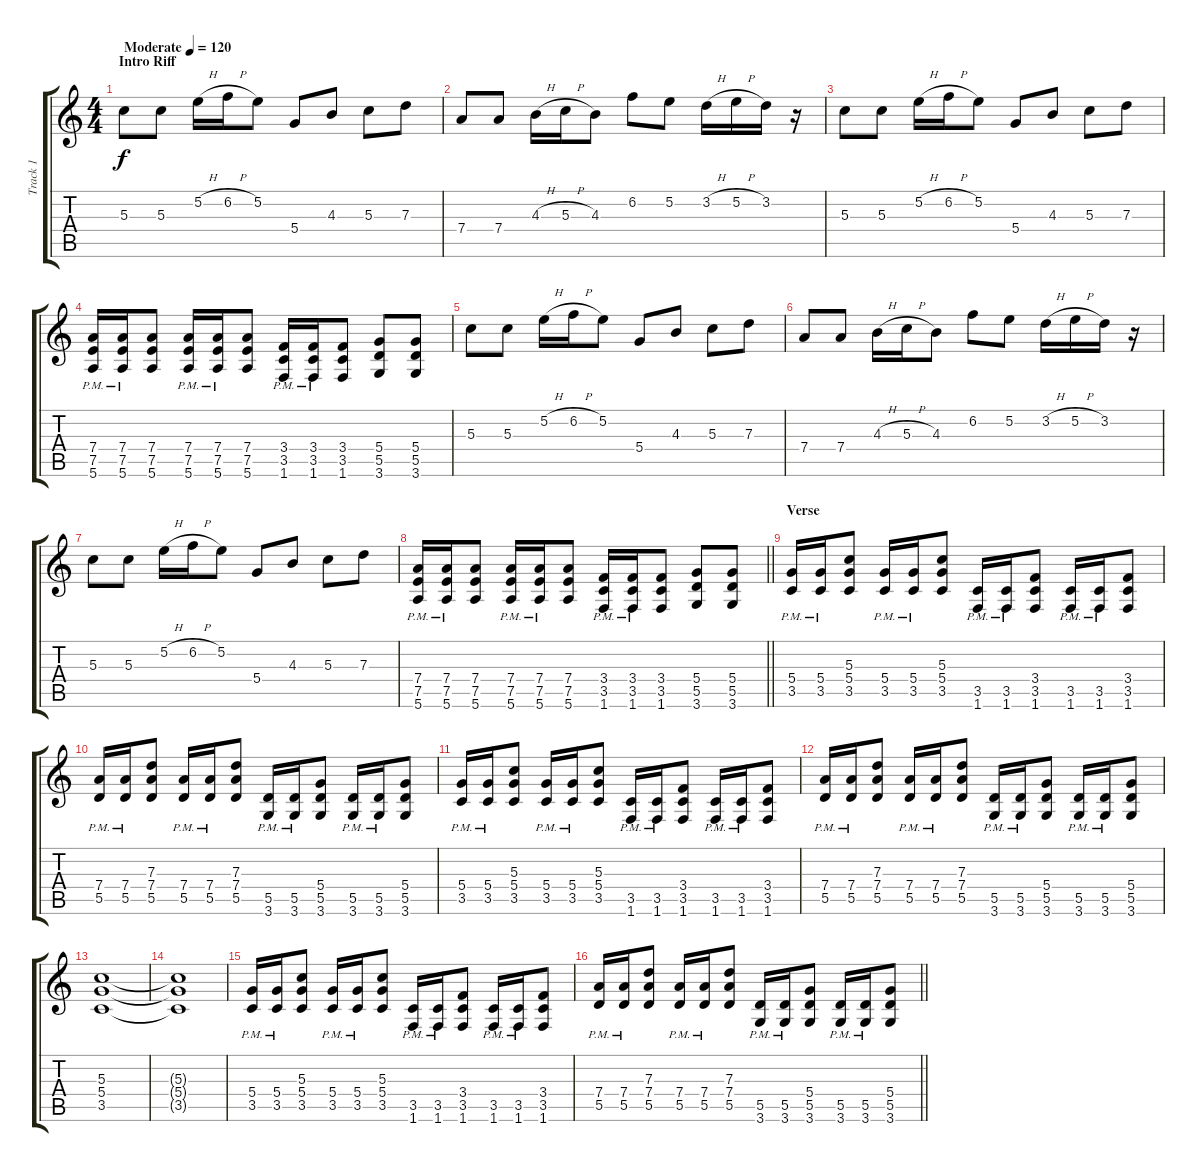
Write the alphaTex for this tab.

\track ("Track 1" "Track 1") {solo instrument distortionguitar}
\staff {score tabs}
\tuning (E4 B3 G3 D3 A2 E2) {hide}
\ts (4 4)
\section ("" "Intro Riff")
\tempo (120 "Moderate")
\clef g2
\ks c
5.3.8{dy f volume 16 instrument distortionguitar} 5.3.8 5.2{h}.16 6.2{h}.16 5.2.8 5.4.8 4.3.8 5.3.8 7.3.8 |
7.4.8 7.4.8 4.3{h}.16 5.3{h}.16 4.3.8 6.2.8 5.2.8 3.2{h}.16 5.2{h}.16 3.2.16 r.16 |
5.3.8 5.3.8 5.2{h}.16 6.2{h}.16 5.2.8 5.4.8 4.3.8 5.3.8 7.3.8 |
(7.4{pm} 7.5{pm} 5.6{pm}).16 (7.4{pm} 7.5{pm} 5.6{pm}).16 (7.4 7.5 5.6).8 (7.4{pm} 7.5{pm} 5.6{pm}).16 (7.4{pm} 7.5{pm} 5.6{pm}).16 (7.4 7.5 5.6).8 (3.4{pm} 3.5{pm} 1.6{pm}).16 (3.4{pm} 3.5{pm} 1.6{pm}).16 (3.4 3.5 1.6).8 (5.4 5.5 3.6).8 (5.4 5.5 3.6).8 |
5.3.8 5.3.8 5.2{h}.16 6.2{h}.16 5.2.8 5.4.8 4.3.8 5.3.8 7.3.8 |
7.4.8 7.4.8 4.3{h}.16 5.3{h}.16 4.3.8 6.2.8 5.2.8 3.2{h}.16 5.2{h}.16 3.2.16 r.16 |
5.3.8 5.3.8 5.2{h}.16 6.2{h}.16 5.2.8 5.4.8 4.3.8 5.3.8 7.3.8 |
\barLineRight lightlight
(7.4{pm} 7.5{pm} 5.6{pm}).16 (7.4{pm} 7.5{pm} 5.6{pm}).16 (7.4 7.5 5.6).8 (7.4{pm} 7.5{pm} 5.6{pm}).16 (7.4{pm} 7.5{pm} 5.6{pm}).16 (7.4 7.5 5.6).8 (3.4{pm} 3.5{pm} 1.6{pm}).16 (3.4{pm} 3.5{pm} 1.6{pm}).16 (3.4 3.5 1.6).8 (5.4 5.5 3.6).8 (5.4 5.5 3.6).8 |
\section ("" "Verse")
(5.4{pm} 3.5{pm}).16 (5.4{pm} 3.5{pm}).16 (5.3 5.4 3.5).8 (5.4{pm} 3.5{pm}).16 (5.4{pm} 3.5{pm}).16 (5.3 5.4 3.5).8 (3.5{pm} 1.6{pm}).16 (3.5{pm} 1.6{pm}).16 (3.4 3.5 1.6).8 (3.5{pm} 1.6{pm}).16 (3.5{pm} 1.6{pm}).16 (3.4 3.5 1.6).8 |
(7.4{pm} 5.5{pm}).16 (7.4{pm} 5.5{pm}).16 (7.3 7.4 5.5).8 (7.4{pm} 5.5{pm}).16 (7.4{pm} 5.5{pm}).16 (7.3 7.4 5.5).8 (5.5{pm} 3.6{pm}).16 (5.5{pm} 3.6{pm}).16 (5.4 5.5 3.6).8 (5.5{pm} 3.6{pm}).16 (5.5{pm} 3.6{pm}).16 (5.4 5.5 3.6).8 |
(5.4{pm} 3.5{pm}).16 (5.4{pm} 3.5{pm}).16 (5.3 5.4 3.5).8 (5.4{pm} 3.5{pm}).16 (5.4{pm} 3.5{pm}).16 (5.3 5.4 3.5).8 (3.5{pm} 1.6{pm}).16 (3.5{pm} 1.6{pm}).16 (3.4 3.5 1.6).8 (3.5{pm} 1.6{pm}).16 (3.5{pm} 1.6{pm}).16 (3.4 3.5 1.6).8 |
(7.4{pm} 5.5{pm}).16 (7.4{pm} 5.5{pm}).16 (7.3 7.4 5.5).8 (7.4{pm} 5.5{pm}).16 (7.4{pm} 5.5{pm}).16 (7.3 7.4 5.5).8 (5.5{pm} 3.6{pm}).16 (5.5{pm} 3.6{pm}).16 (5.4 5.5 3.6).8 (5.5{pm} 3.6{pm}).16 (5.5{pm} 3.6{pm}).16 (5.4 5.5 3.6).8 |
(5.3 5.4 3.5).1 |
(5.3{t} 5.4{t} 3.5{t}).1 |
(5.4{pm} 3.5{pm}).16 (5.4{pm} 3.5{pm}).16 (5.3 5.4 3.5).8 (5.4{pm} 3.5{pm}).16 (5.4{pm} 3.5{pm}).16 (5.3 5.4 3.5).8 (3.5{pm} 1.6{pm}).16 (3.5{pm} 1.6{pm}).16 (3.4 3.5 1.6).8 (3.5{pm} 1.6{pm}).16 (3.5{pm} 1.6{pm}).16 (3.4 3.5 1.6).8 |
\barLineRight lightlight
(7.4{pm} 5.5{pm}).16 (7.4{pm} 5.5{pm}).16 (7.3 7.4 5.5).8 (7.4{pm} 5.5{pm}).16 (7.4{pm} 5.5{pm}).16 (7.3 7.4 5.5).8 (5.5{pm} 3.6{pm}).16 (5.5{pm} 3.6{pm}).16 (5.4 5.5 3.6).8 (5.5{pm} 3.6{pm}).16 (5.5{pm} 3.6{pm}).16 (5.4 5.5 3.6).8
